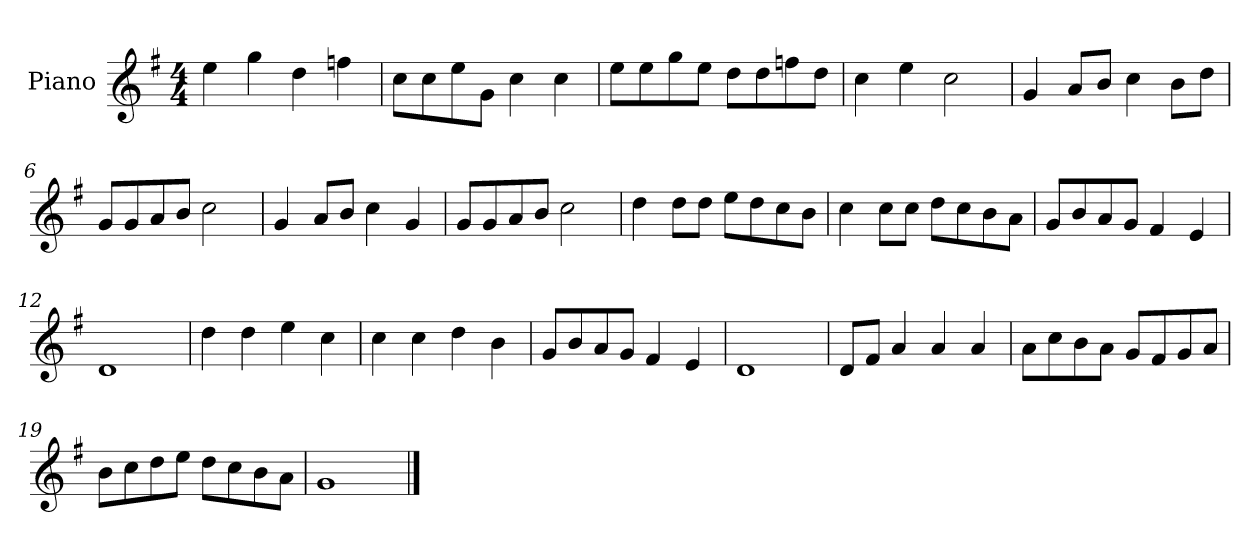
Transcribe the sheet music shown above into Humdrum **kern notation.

**kern
*part1
*staff1
*I"Piano
*I'P-no
*clefG2
*k[f#]
*M4/4
*MM90
=1
4ee\
4gg\
4dd\
4ffn\
=2
8cc\L
8cc\
8ee\
8g\J
4cc\
4cc\
=3
8ee\L
8ee\
8gg\
8ee\J
8dd\L
8dd\
8ffn\
8dd\J
=4
4cc\
4ee\
2cc\
=5
4g/
8a/L
8b/J
4cc\
8b\L
8dd\J
=6
8g/L
8g/
8a/
8b/J
2cc\
!!LO:LB:g=z
=7
4g/
8a/L
8b/J
4cc\
4g/
=8
8g/L
8g/
8a/
8b/J
2cc\
=9
4dd\
8dd\L
8dd\J
8ee\L
8dd\
8cc\
8b\J
=10
4cc\
8cc\L
8cc\J
8dd\L
8cc\
8b\
8a\J
=11
8g/L
8b/
8a/
8g/J
4f#/
4e/
=12
1d
=13
4dd\
4dd\
4ee\
4cc\
=14
4cc\
4cc\
4dd\
4b\
!!LO:LB:g=z
=15
8g/L
8b/
8a/
8g/J
4f#/
4e/
=16
1d
=17
8d/L
8f#/J
4a/
4a/
4a/
=18
8a\L
8cc\
8b\
8a\J
8g/L
8f#/
8g/
8a/J
=19
8b\L
8cc\
8dd\
8ee\J
8dd\L
8cc\
8b\
8a\J
=20
1g
==
*-
